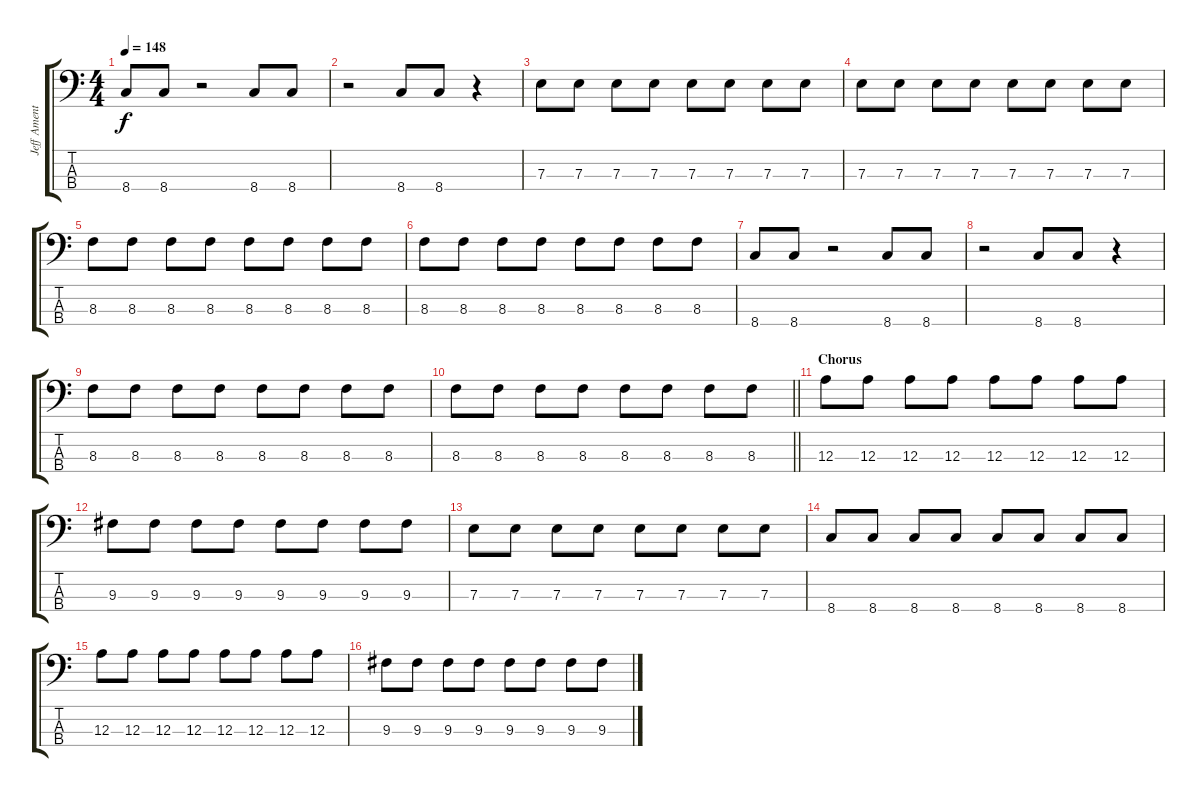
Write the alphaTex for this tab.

\track ("Jeff Ament" "Jeff Ament") {instrument electricbassfinger}
\staff {score tabs}
\tuning (G2 D2 A1 E1) {hide}
\ts (4 4)
\tempo 148
\clef f4
\ks c
8.4.8{dy f} 8.4.8 r.2 8.4.8 8.4.8 |
r.2 8.4.8 8.4.8 r.4 |
7.3.8 7.3.8 7.3.8 7.3.8 7.3.8 7.3.8 7.3.8 7.3.8 |
7.3.8 7.3.8 7.3.8 7.3.8 7.3.8 7.3.8 7.3.8 7.3.8 |
8.3.8 8.3.8 8.3.8 8.3.8 8.3.8 8.3.8 8.3.8 8.3.8 |
8.3.8 8.3.8 8.3.8 8.3.8 8.3.8 8.3.8 8.3.8 8.3.8 |
8.4.8 8.4.8 r.2 8.4.8 8.4.8 |
r.2 8.4.8 8.4.8 r.4 |
8.3.8 8.3.8 8.3.8 8.3.8 8.3.8 8.3.8 8.3.8 8.3.8 |
\barLineRight lightlight
8.3.8 8.3.8 8.3.8 8.3.8 8.3.8 8.3.8 8.3.8 8.3.8 |
\section ("" "Chorus")
12.3.8 12.3.8 12.3.8 12.3.8 12.3.8 12.3.8 12.3.8 12.3.8 |
9.3.8 9.3.8 9.3.8 9.3.8 9.3.8 9.3.8 9.3.8 9.3.8 |
7.3.8 7.3.8 7.3.8 7.3.8 7.3.8 7.3.8 7.3.8 7.3.8 |
8.4.8 8.4.8 8.4.8 8.4.8 8.4.8 8.4.8 8.4.8 8.4.8 |
12.3.8 12.3.8 12.3.8 12.3.8 12.3.8 12.3.8 12.3.8 12.3.8 |
9.3.8 9.3.8 9.3.8 9.3.8 9.3.8 9.3.8 9.3.8 9.3.8
